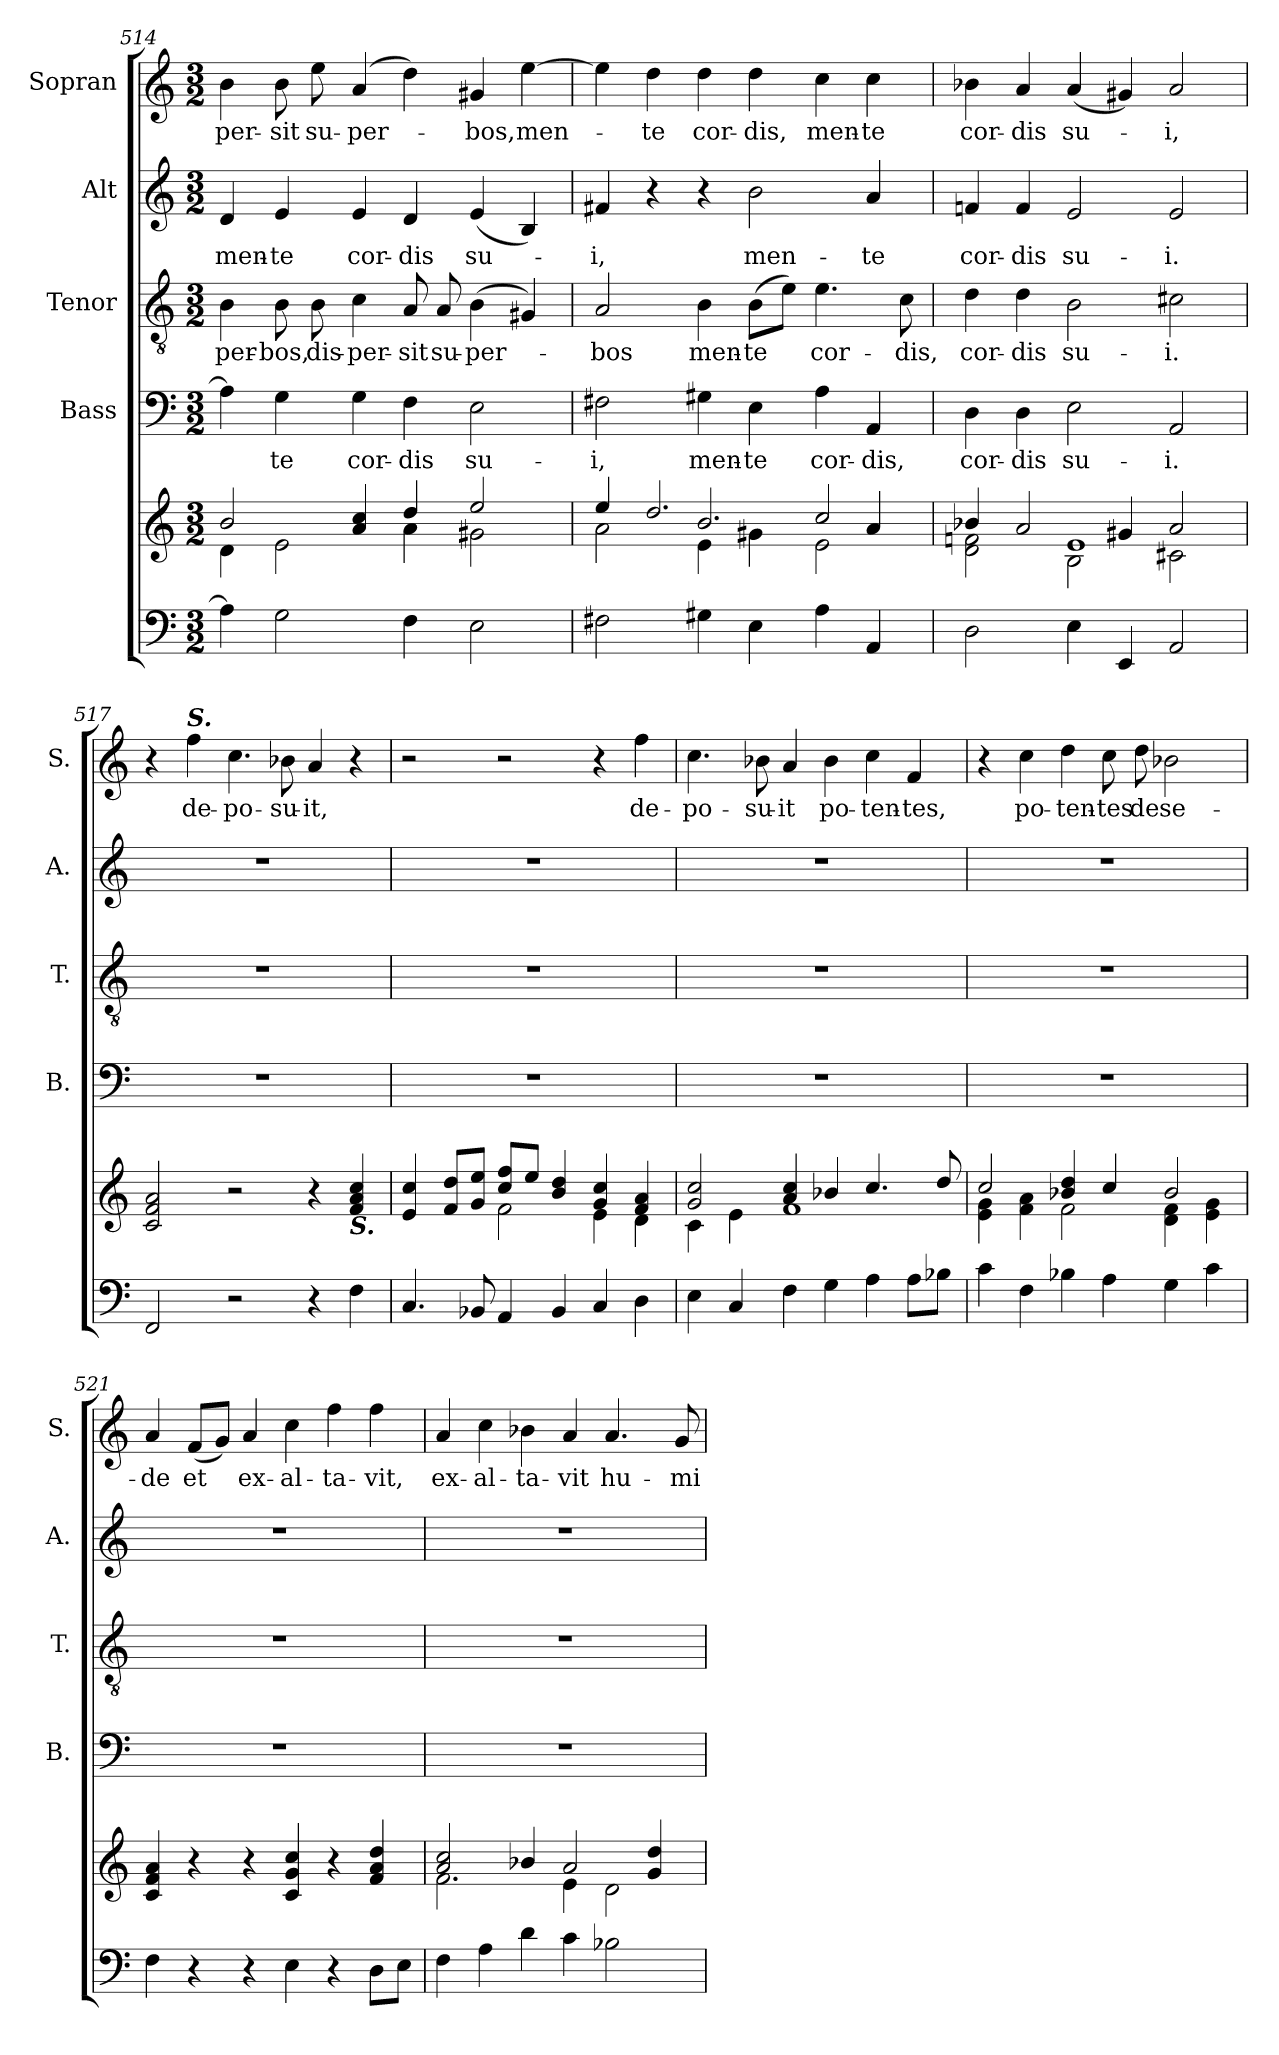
**kern	**kern	**kern	**text	**kern	**text	**kern	**text	**kern	**text
*part5	*part5	*part4	*part4	*part3	*part3	*part2	*part2	*part1	*part1
*staff6	*staff5	*staff4	*staff4	*staff3	*staff3	*staff2	*staff2	*staff1	*staff1
*	*	*I"Bass	*	*I"Tenor	*	*I"Alt	*	*I"Sopran	*
*	*	*I'B.	*	*I'T.	*	*I'A.	*	*I'S.	*
!!LO:PB:g=z
*clefF4	*clefG2	*clefF4	*	*clefGv2	*	*clefG2	*	*clefG2	*
*k[]	*k[]	*k[]	*	*k[]	*	*k[]	*	*k[]	*
*C:	*C:	*C:	*	*C:	*	*C:	*	*C:	*
*M3/2	*M3/2	*M3/2	*	*M3/2	*	*M3/2	*	*M3/2	*
=514	=514	=514	=514	=514	=514	=514	=514	=514	=514
*	*^	*	*	*	*	*	*	*	*
!	!	!	!	!	!	!LO:LY:b	!	!LO:LY:b	!	!LO:LY:b
4A\]	2b/	4d\	4A\]	.	4B\	-per-	4d/	men-	4b\	-per-
!	!	!	!	!LO:LY:b	!	!LO:LY:b	!	!LO:LY:b	!	!LO:LY:b
2G\	.	2e\	4G\	-te	8B\	-bos,	4e/	-te	8b\	-sit
!	!	!	!	!	!	!LO:LY:b	!	!	!	!LO:LY:b
.	.	.	.	.	8B\	dis-	.	.	8ee\	su-
!	!	!	!	!LO:LY:b	!	!LO:LY:b	!	!LO:LY:b	!	!LO:LY:b
.	4a/ 4cc/	.	4G\	cor-	4c\	-per-	4e/	cor-	(4a/	-per-
!	!	!	!	!LO:LY:b	!	!LO:LY:b	!	!LO:LY:b	!	!
4F\	4dd/	4a\	4F\	-dis	8A/	-sit	4d/	-dis	4dd\)	.
!	!	!	!	!	!	!LO:LY:b	!	!	!	!
.	.	.	.	.	8A/	su-	.	.	.	.
!	!	!	!	!LO:LY:b	!	!LO:LY:b	!	!LO:LY:b	!	!LO:LY:b
2E\	2ee/	2g#X\	2E\	su-	(>4B\	-per-	(<4e/	su-	4g#X/	-bos,
!	!	!	!	!	!	!	!	!	!	!LO:LY:b
.	.	.	.	.	4G#X/)	.	4B/)	.	[4ee\	men-
=515	=515	=515	=515	=515	=515	=515	=515	=515	=515	=515
*	*	*^	*	*	*	*	*	*	*	*
!	!	!	!	!	!LO:LY:b	!	!LO:LY:b	!	!LO:LY:b	!	!
2F#X\	4ee/	2a\	2ryy	2F#X\	-i,	2A/	-bos	4f#X/	-i,	4ee\]	.
!	!	!	!	!	!	!	!	!	!	!	!LO:LY:b
.	2.dd/	.	.	.	.	.	.	4r	.	4dd\	-te
!	!	!	!	!	!LO:LY:b	!	!LO:LY:b	!	!	!	!LO:LY:b
4G#X\	.	4e\	2.b/	4G#X\	men-	4B\	men-	4r	.	4dd\	cor-
!	!	!	!	!	!LO:LY:b	!	!LO:LY:b	!	!LO:LY:b	!	!LO:LY:b
4E\	.	4g#X\	.	4E\	-te	(>8B\L	-te	2b\	men-	4dd\	-dis,
.	.	.	.	.	.	8e\J)	.	.	.	.	.
!	!	!	!	!	!LO:LY:b	!	!LO:LY:b	!	!	!	!LO:LY:b
4A\	2cc/	2e\	.	4A\	cor-	4.e\	cor-	.	.	4cc\	men-
!	!	!	!	!	!LO:LY:b	!	!	!	!LO:LY:b	!	!LO:LY:b
4AA/	.	.	4a/	4AA/	-dis,	.	.	4a/	-te	4cc\	-te
!	!	!	!	!	!	!	!LO:LY:b	!	!	!	!
.	.	.	.	.	.	8c\	-dis,	.	.	.	.
=516	=516	=516	=516	=516	=516	=516	=516	=516	=516	=516	=516
!	!	!	!	!	!LO:LY:b	!	!LO:LY:b	!	!LO:LY:b	!	!LO:LY:b
2D\	4b-X/	2d\ 2fn\	2ryy	4D\	cor-	4d\	cor-	4fn/	cor-	4b-X\	cor-
!	!	!	!	!	!LO:LY:b	!	!LO:LY:b	!	!LO:LY:b	!	!LO:LY:b
.	2a/	.	.	4D\	-dis	4d\	-dis	4f/	-dis	4a/	-dis
!	!	!	!	!	!LO:LY:b	!	!LO:LY:b	!	!LO:LY:b	!	!LO:LY:b
4E\	.	2B\	1e	2E\	su-	2B\	su-	2e/	su-	(<4a/	su-
4EE/	4g#X/	.	.	.	.	.	.	.	.	4g#X/)	.
!	!	!	!	!	!LO:LY:b	!	!LO:LY:b	!	!LO:LY:b	!	!LO:LY:b
2AA/	2a/	2c#X\	.	2AA/	-i.	2c#X\	-i.	2e/	-i.	2a/	-i,
*	*v	*v	*v	*	*	*	*	*	*	*	*
=517	=517	=517	=517	=517	=517	=517	=517	=517	=517
2FF/	2c/ 2f/ 2a/	1.r	.	1.r	.	1.r	.	4r	.
!	!	!	!	!	!	!	!	!LO:TX:a:Bi:t=S.	!
!	!	!	!	!	!	!	!	!	!LO:LY:b
.	.	.	.	.	.	.	.	4ff\	de-
!	!	!	!	!	!	!	!	!	!LO:LY:b
2r	2r	.	.	.	.	.	.	4.cc\	-po-
!	!	!	!	!	!	!	!	!	!LO:LY:b
.	.	.	.	.	.	.	.	8b-X\	-su-
!	!	!	!	!	!	!	!	!	!LO:LY:b
4r	4r	.	.	.	.	.	.	4a/	-it,
!	!LO:TX:b:Bi:t=S.	!	!	!	!	!	!	!	!
4F\	4f/ 4a/ 4cc/	.	.	.	.	.	.	4r	.
!!LO:LB:g=z
=518	=518	=518	=518	=518	=518	=518	=518	=518	=518
*	*^	*	*	*	*	*	*	*	*
4.C/	4e/ 4cc/	2ryy	1.r	.	1.r	.	1.r	.	2r	.
.	8f/ 8dd/L	.	.	.	.	.	.	.	.	.
8BB-X/	8g/ 8ee/J	.	.	.	.	.	.	.	.	.
4AA/	8cc/ 8ff/L	2f\	.	.	.	.	.	.	2r	.
.	8ee/J	.	.	.	.	.	.	.	.	.
4BB-/	4b/ 4dd/	.	.	.	.	.	.	.	.	.
4C/	4g/ 4cc/	4e\	.	.	.	.	.	.	4r	.
!	!	!	!	!	!	!	!	!	!	!LO:LY:b
4D\	4f/ 4a/	4d\	.	.	.	.	.	.	4ff\	de-
=519	=519	=519	=519	=519	=519	=519	=519	=519	=519	=519
!	!	!	!	!	!	!	!	!	!	!LO:LY:b
4E\	2g/ 2cc/	4c\	1.r	.	1.r	.	1.r	.	4.cc\	-po-
4C/	.	4e\	.	.	.	.	.	.	.	.
!	!	!	!	!	!	!	!	!	!	!LO:LY:b
.	.	.	.	.	.	.	.	.	8b-X\	-su-
!	!	!	!	!	!	!	!	!	!	!LO:LY:b
4F\	4a/ 4cc/	1f	.	.	.	.	.	.	4a/	-it
!	!	!	!	!	!	!	!	!	!	!LO:LY:b
4G\	4b-X/	.	.	.	.	.	.	.	4b-\	po-
!	!	!	!	!	!	!	!	!	!	!LO:LY:b
4A\	4.cc/	.	.	.	.	.	.	.	4cc\	-ten-
!	!	!	!	!	!	!	!	!	!	!LO:LY:b
8A\L	.	.	.	.	.	.	.	.	4f/	-tes,
8B-X\J	8dd/	.	.	.	.	.	.	.	.	.
=520	=520	=520	=520	=520	=520	=520	=520	=520	=520	=520
4c\	2cc/	4e\ 4g\	1.r	.	1.r	.	1.r	.	4r	.
!	!	!	!	!	!	!	!	!	!	!LO:LY:b
4F\	.	4f\ 4a\	.	.	.	.	.	.	4cc\	po-
!	!	!	!	!	!	!	!	!	!	!LO:LY:b
4B-X\	4b-X/ 4dd/	2f\	.	.	.	.	.	.	4dd\	-ten-
!	!	!	!	!	!	!	!	!	!	!LO:LY:b
4A\	4cc/	.	.	.	.	.	.	.	8cc\	-tes
!	!	!	!	!	!	!	!	!	!	!LO:LY:b
.	.	.	.	.	.	.	.	.	8dd\	de
!	!	!	!	!	!	!	!	!	!	!LO:LY:b
4G\	2b-/	4d\ 4f\	.	.	.	.	.	.	2b-X\	se-
4c\	.	4e\ 4g\	.	.	.	.	.	.	.	.
=521	=521	=521	=521	=521	=521	=521	=521	=521	=521	=521
!	!	!	!	!	!	!	!	!	!	!LO:LY:b
*	*v	*v	*	*	*	*	*	*	*	*
4F\	4c/ 4f/ 4a/	1.r	.	1.r	.	1.r	.	4a/	-de
!	!	!	!	!	!	!	!	!	!LO:LY:b
4r	4r	.	.	.	.	.	.	(<8f/L	et
.	.	.	.	.	.	.	.	8g/J)	.
!	!	!	!	!	!	!	!	!	!LO:LY:b
4r	4r	.	.	.	.	.	.	4a/	ex-
!	!	!	!	!	!	!	!	!	!LO:LY:b
4E\	4c/ 4g/ 4cc/	.	.	.	.	.	.	4cc\	-al-
!	!	!	!	!	!	!	!	!	!LO:LY:b
4r	4r	.	.	.	.	.	.	4ff\	-ta-
!	!	!	!	!	!	!	!	!	!LO:LY:b
8D\L	4f/ 4a/ 4dd/	.	.	.	.	.	.	4ff\	-vit,
8E\J	.	.	.	.	.	.	.	.	.
!!LO:PB:g=z
=522	=522	=522	=522	=522	=522	=522	=522	=522	=522
*	*^	*	*	*	*	*	*	*	*
!	!	!	!	!	!	!	!	!	!	!LO:LY:b
4F\	2a/ 2cc/	2.f\	1.r	.	1.r	.	1.r	.	4a/	ex-
!	!	!	!	!	!	!	!	!	!	!LO:LY:b
4A\	.	.	.	.	.	.	.	.	4cc\	-al-
!	!	!	!	!	!	!	!	!	!	!LO:LY:b
4d\	4b-X/	.	.	.	.	.	.	.	4b-X\	-ta-
!	!	!	!	!	!	!	!	!	!	!LO:LY:b
4c\	2a/	4e\	.	.	.	.	.	.	4a/	-vit
!	!	!	!	!	!	!	!	!	!	!LO:LY:b
2B-X\	.	2d\	.	.	.	.	.	.	4.a/	hu-
.	4g/ 4dd/	.	.	.	.	.	.	.	.	.
!	!	!	!	!	!	!	!	!	!	!LO:LY:b
.	.	.	.	.	.	.	.	.	8g/	-mi-
*	*v	*v	*	*	*	*	*	*	*	*
=	=	=	=	=	=	=	=	=	=
*-	*-	*-	*-	*-	*-	*-	*-	*-	*-
